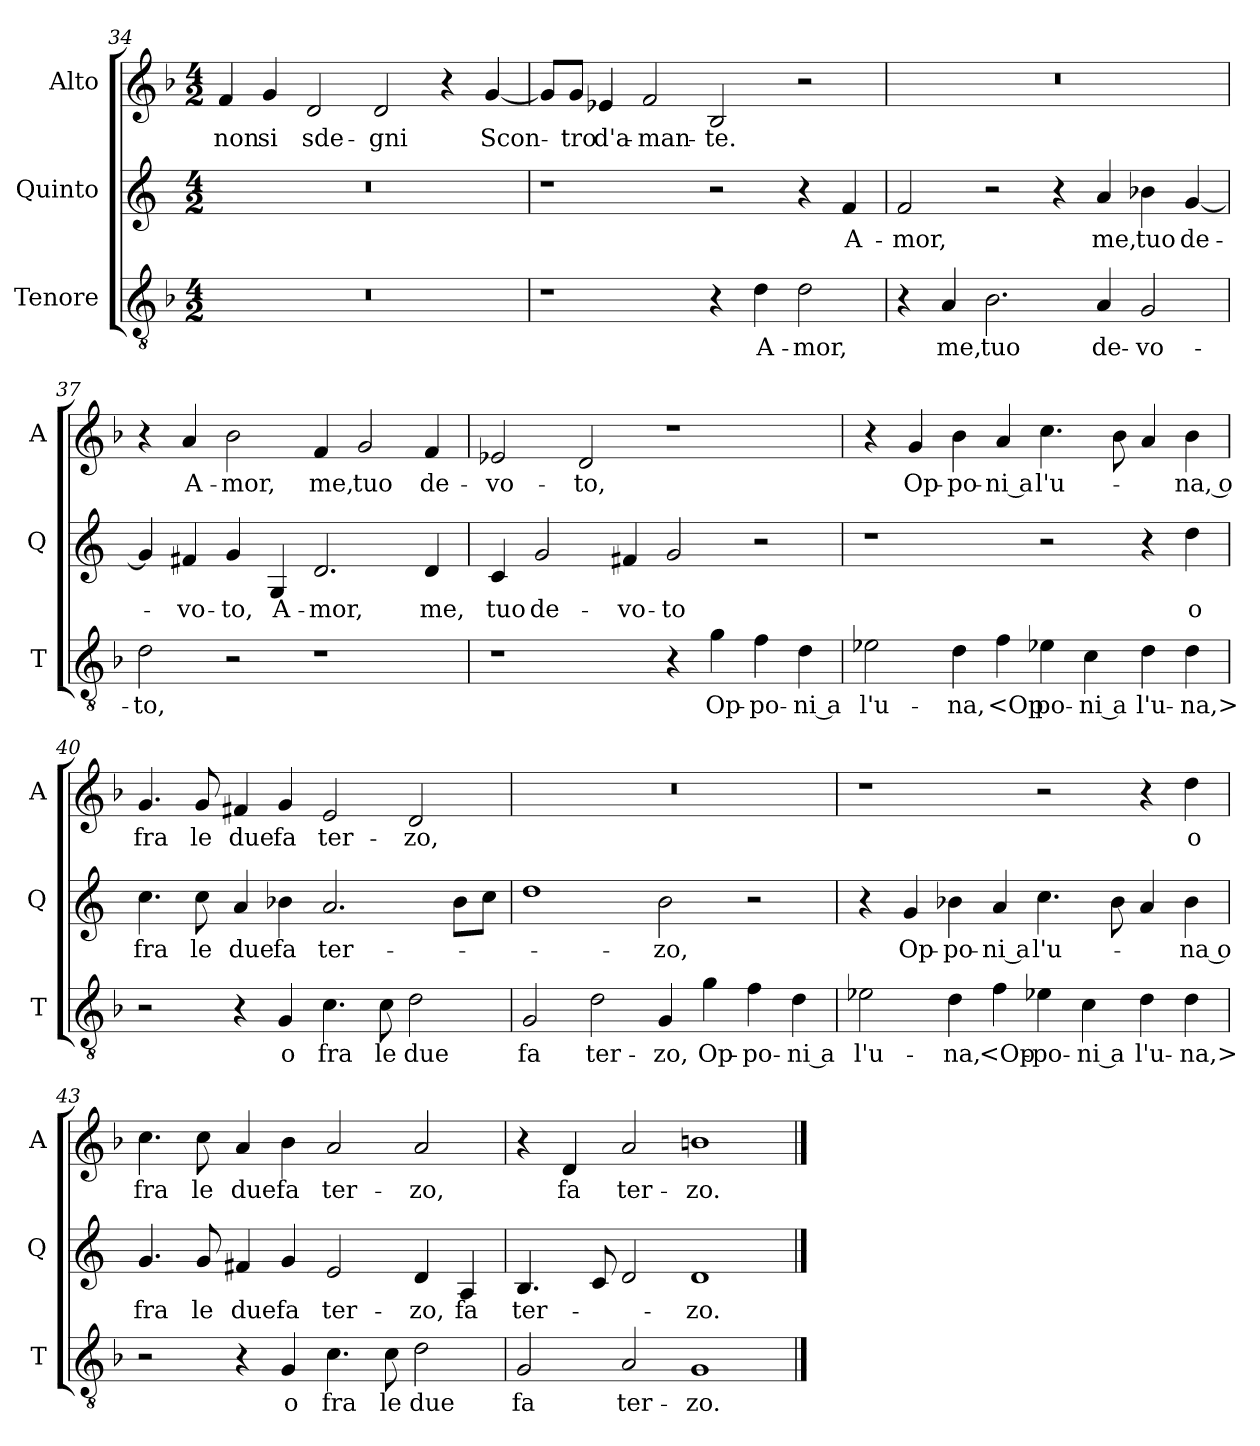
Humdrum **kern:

**kern	**text	**kern	**text	**kern	**text
*part3	*part3	*part2	*part2	*part1	*part1
*staff3	*staff3	*staff2	*staff2	*staff1	*staff1
*I"Tenore	*	*I"Quinto	*	*I"Alto	*
*I'T	*	*I'Q	*	*I'A	*
*clefGv2	*	*clefG2	*	*clefG2	*
*k[b-]	*	*	*	*k[b-]	*
*M4/2	*	*M4/2	*	*M4/2	*
=34	=34	=34	=34	=34	=34
0r	.	0r	.	4f	non
.	.	.	.	4g	si
.	.	.	.	2d	sde-
.	.	.	.	2d	-gni
.	.	.	.	4r	.
.	.	.	.	[4g	Scon-
=35	=35	=35	=35	=35	=35
1r	.	1r	.	8g/L]	.
.	.	.	.	8g/J	-tro
.	.	.	.	4e-X	d'a-
.	.	.	.	2f	-man-
4r	.	2r	.	2B-	-te.
4d	A-	.	.	.	.
2d	-mor,	4r	.	2r	.
.	.	4f	A-	.	.
=36	=36	=36	=36	=36	=36
4r	.	2f	-mor,	0r	.
4A	me,	.	.	.	.
2.B-	tuo	2r	.	.	.
.	.	4r	.	.	.
4A	de-	4a	me,	.	.
2G	-vo-	4b-X	tuo	.	.
.	.	[4g	de-	.	.
=37	=37	=37	=37	=37	=37
2d	-to,	4g]	.	4r	.
.	.	4f#X	-vo-	4a	A-
2r	.	4g	-to,	2b-	-mor,
.	.	4G	A-	.	.
1r	.	2.d	-mor,	4f	me,
.	.	.	.	2g	tuo
.	.	4d	me,	4f	de-
=38	=38	=38	=38	=38	=38
1r	.	4c	tuo	2e-X	-vo-
.	.	2g	de-	.	.
.	.	.	.	2d	-to,
.	.	4f#X	-vo-	.	.
4r	.	2g	-to	1r	.
4g	Op-	.	.	.	.
4f	-po-	2r	.	.	.
4d	-ni a	.	.	.	.
=39	=39	=39	=39	=39	=39
2e-X	l'u-	1r	.	4r	.
.	.	.	.	4g	Op-
4d	-na,	.	.	4b-	-po-
4f	<Op	.	.	4a	-ni a
4e-X	po-	2r	.	4.cc	l'u-
4c	-ni a	.	.	.	.
.	.	.	.	8b-	.
4d	l'u-	4r	.	4a	.
4d	-na,>	4dd	o	4b-	-na, o
=40	=40	=40	=40	=40	=40
2r	.	4.cc	fra	4.g	fra
.	.	8cc	le	8g	le
4r	.	4a	due	4f#X	due
4G	o	4b-X	fa	4g	fa
4.c	fra	2.a	ter-	2e	ter-
8c	le	.	.	.	.
2d	due	.	.	2d	-zo,
.	.	8b-L	.	.	.
.	.	8ccJ	.	.	.
=41	=41	=41	=41	=41	=41
2G	fa	1dd	.	0r	.
2d	ter-	.	.	.	.
4G	-zo,	2b	-zo,	.	.
4g	Op-	.	.	.	.
4f	-po-	2r	.	.	.
4d	-ni a	.	.	.	.
=42	=42	=42	=42	=42	=42
2e-X	l'u-	4r	.	1r	.
.	.	4g	Op-	.	.
4d	-na,	4b-X	-po-	.	.
4f	<Op-	4a	-ni a	.	.
4e-X	-po-	4.cc	l'u-	2r	.
4c	-ni a	.	.	.	.
.	.	8b-	.	.	.
4d	l'u-	4a	.	4r	.
4d	-na,>	4b-	-na o	4dd	o
=43	=43	=43	=43	=43	=43
2r	.	4.g	fra	4.cc	fra
.	.	8g	le	8cc	le
4r	.	4f#X	due	4a	due
4G	o	4g	fa	4b-	fa
4.c	fra	2e	ter-	2a	ter-
8c	le	.	.	.	.
2d	due	4d	-zo,	2a	-zo,
.	.	4A	fa	.	.
=44	=44	=44	=44	=44	=44
2G	fa	4.B	ter-	4r	.
.	.	.	.	4d	fa
.	.	8c	.	.	.
2A	ter-	2d	.	2a	ter-
1G	-zo.	1d	-zo.	1bn	-zo.
==	==	==	==	==	==
*-	*-	*-	*-	*-	*-
